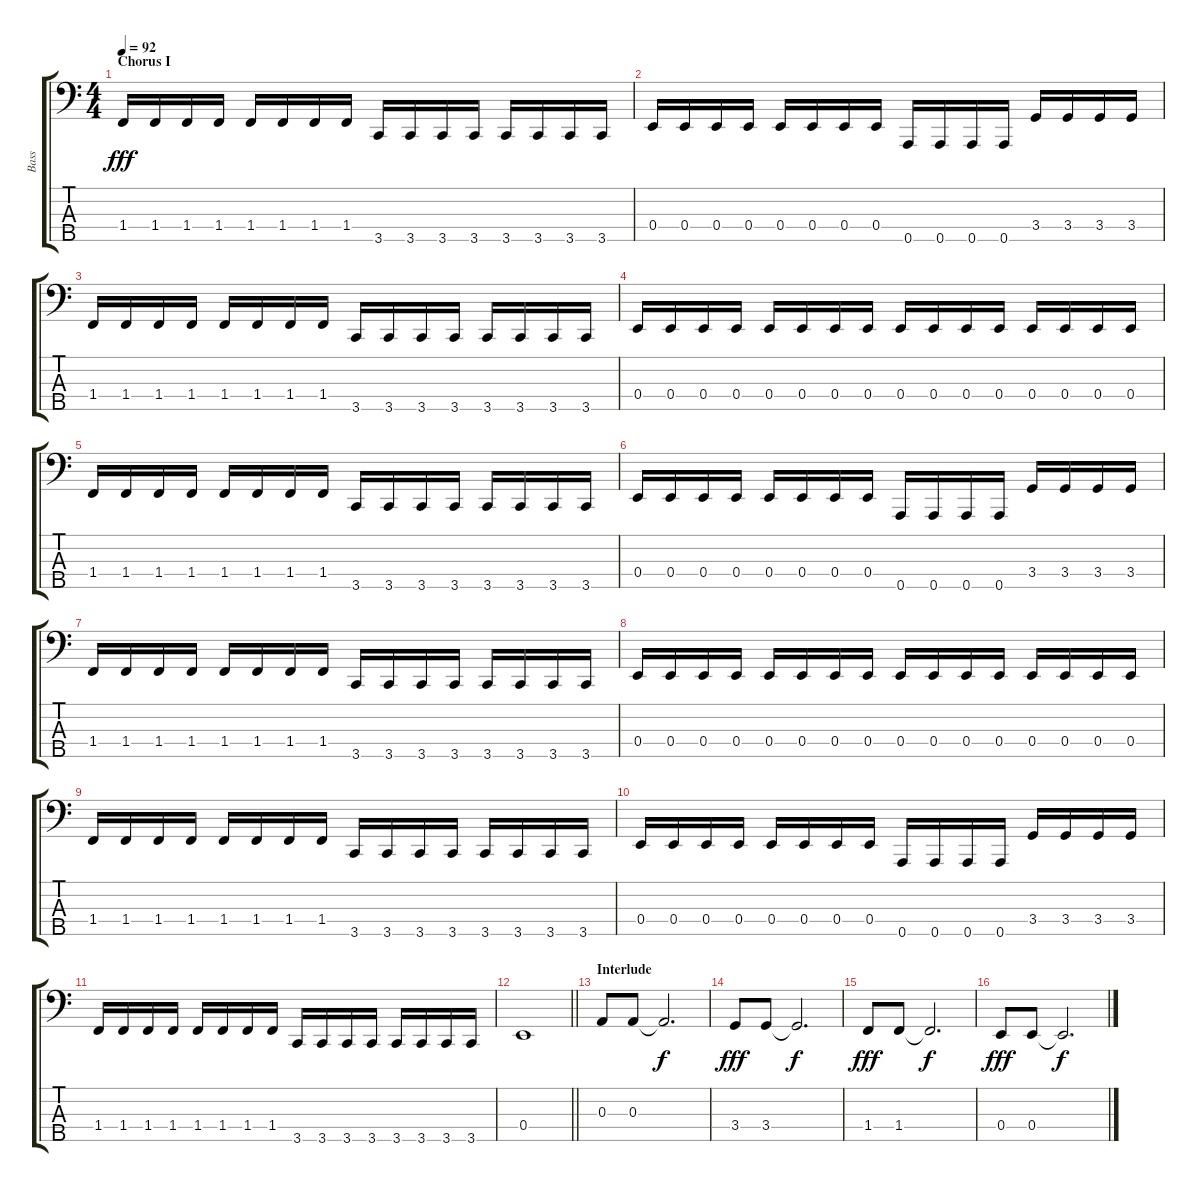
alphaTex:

\track ("Bass" "Bass") {instrument electricbasspick}
\staff {score tabs}
\tuning (G2 D2 A1 E1 A0) {hide}
\ts (4 4)
\section ("" "Chorus I")
\tempo 92
\clef f4
\ks c
1.4.16{dy fff} 1.4.16 1.4.16 1.4.16 1.4.16 1.4.16 1.4.16 1.4.16 3.5.16 3.5.16 3.5.16 3.5.16 3.5.16 3.5.16 3.5.16 3.5.16 |
0.4.16 0.4.16 0.4.16 0.4.16 0.4.16 0.4.16 0.4.16 0.4.16 0.5.16 0.5.16 0.5.16 0.5.16 3.4.16 3.4.16 3.4.16 3.4.16 |
1.4.16 1.4.16 1.4.16 1.4.16 1.4.16 1.4.16 1.4.16 1.4.16 3.5.16 3.5.16 3.5.16 3.5.16 3.5.16 3.5.16 3.5.16 3.5.16 |
0.4.16 0.4.16 0.4.16 0.4.16 0.4.16 0.4.16 0.4.16 0.4.16 0.4.16 0.4.16 0.4.16 0.4.16 0.4.16 0.4.16 0.4.16 0.4.16 |
1.4.16 1.4.16 1.4.16 1.4.16 1.4.16 1.4.16 1.4.16 1.4.16 3.5.16 3.5.16 3.5.16 3.5.16 3.5.16 3.5.16 3.5.16 3.5.16 |
0.4.16 0.4.16 0.4.16 0.4.16 0.4.16 0.4.16 0.4.16 0.4.16 0.5.16 0.5.16 0.5.16 0.5.16 3.4.16 3.4.16 3.4.16 3.4.16 |
1.4.16 1.4.16 1.4.16 1.4.16 1.4.16 1.4.16 1.4.16 1.4.16 3.5.16 3.5.16 3.5.16 3.5.16 3.5.16 3.5.16 3.5.16 3.5.16 |
0.4.16 0.4.16 0.4.16 0.4.16 0.4.16 0.4.16 0.4.16 0.4.16 0.4.16 0.4.16 0.4.16 0.4.16 0.4.16 0.4.16 0.4.16 0.4.16 |
1.4.16 1.4.16 1.4.16 1.4.16 1.4.16 1.4.16 1.4.16 1.4.16 3.5.16 3.5.16 3.5.16 3.5.16 3.5.16 3.5.16 3.5.16 3.5.16 |
0.4.16 0.4.16 0.4.16 0.4.16 0.4.16 0.4.16 0.4.16 0.4.16 0.5.16 0.5.16 0.5.16 0.5.16 3.4.16 3.4.16 3.4.16 3.4.16 |
1.4.16 1.4.16 1.4.16 1.4.16 1.4.16 1.4.16 1.4.16 1.4.16 3.5.16 3.5.16 3.5.16 3.5.16 3.5.16 3.5.16 3.5.16 3.5.16 |
\barLineRight lightlight
0.4.1 |
\section ("" "Interlude")
0.3.8 0.3.8 0.3{t}.2{d dy f} |
3.4.8{dy fff} 3.4.8 3.4{t}.2{d dy f} |
1.4.8{dy fff} 1.4.8 1.4{t}.2{d dy f} |
0.4.8{dy fff} 0.4.8 0.4{t}.2{d dy f}
